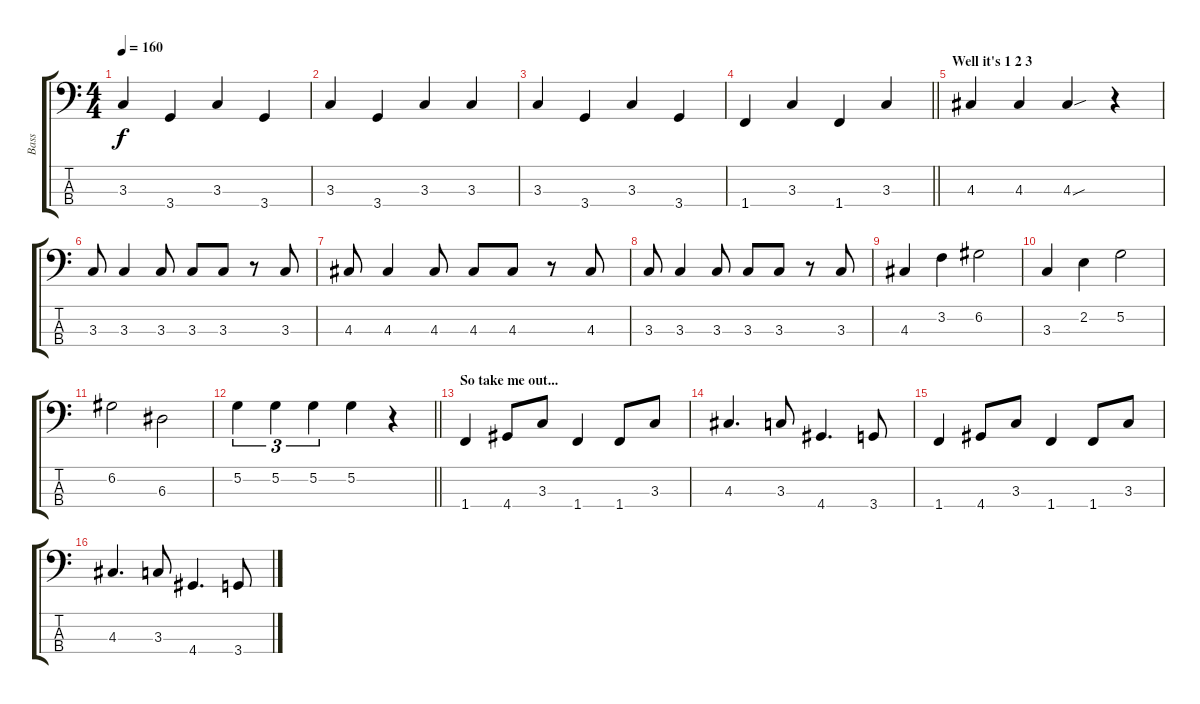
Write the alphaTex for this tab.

\track ("Bass" "Bass") {instrument acousticguitarsteel}
\staff {score tabs}
\tuning (G2 D2 A1 E1) {hide}
\ts (4 4)
\tempo 160
\clef f4
\ks c
3.3.4{dy f} 3.4.4 3.3.4 3.4.4 |
3.3.4 3.4.4 3.3.4 3.3.4 |
3.3.4 3.4.4 3.3.4 3.4.4 |
\barLineRight lightlight
1.4.4 3.3.4 1.4.4 3.3.4 |
\section ("" "Well it's 1 2 3")
4.3.4 4.3.4 4.3{sou}.4 r.4 |
3.3.8 3.3.4 3.3.8 3.3.8 3.3.8 r.8 3.3.8 |
4.3.8 4.3.4 4.3.8 4.3.8 4.3.8 r.8 4.3.8 |
3.3.8 3.3.4 3.3.8 3.3.8 3.3.8 r.8 3.3.8 |
4.3.4 3.2.4 6.2.2 |
3.3.4 2.2.4 5.2.2 |
6.2.2 6.3.2 |
\barLineRight lightlight
5.2.4{tu (3 2)} 5.2.4{tu (3 2)} 5.2.4{tu (3 2)} 5.2.4 r.4 |
\section ("" "So take me out...")
1.4.4 4.4.8 3.3.8 1.4.4 1.4.8 3.3.8 |
4.3.4{d} 3.3.8 4.4.4{d} 3.4.8 |
1.4.4 4.4.8 3.3.8 1.4.4 1.4.8 3.3.8 |
4.3.4{d} 3.3.8 4.4.4{d} 3.4.8
